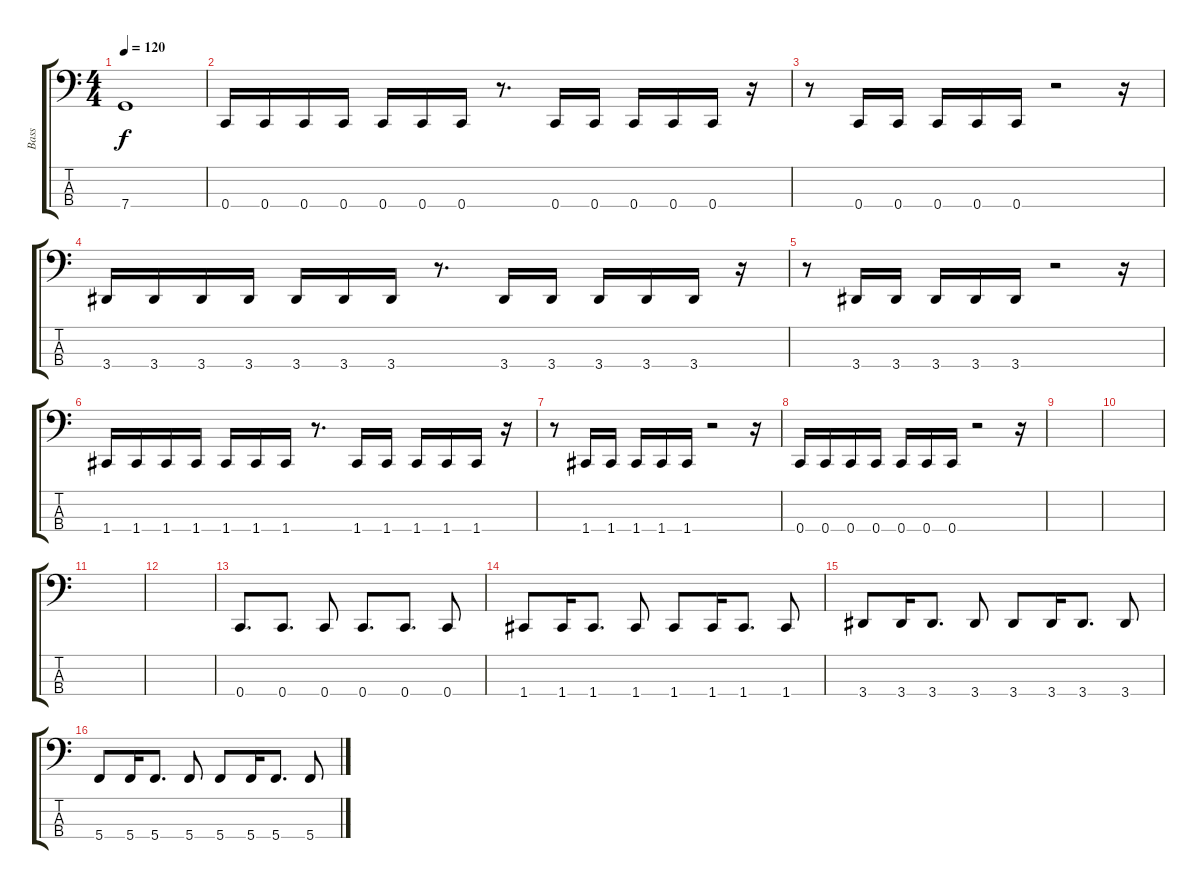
\track ("Bass" "Bass") {instrument electricbasspick}
\staff {score tabs}
\tuning (F2 C2 G1 C1) {hide}
\ts (4 4)
\tempo 120
\clef f4
\ks c
7.4.1{dy f} |
0.4.16 0.4.16 0.4.16 0.4.16 0.4.16 0.4.16 0.4.16 r.8{d} 0.4.16 0.4.16 0.4.16 0.4.16 0.4.16 r.16 |
r.8 0.4.16 0.4.16 0.4.16 0.4.16 0.4.16 r.2 r.16 |
3.4.16 3.4.16 3.4.16 3.4.16 3.4.16 3.4.16 3.4.16 r.8{d} 3.4.16 3.4.16 3.4.16 3.4.16 3.4.16 r.16 |
r.8 3.4.16 3.4.16 3.4.16 3.4.16 3.4.16 r.2 r.16 |
1.4.16 1.4.16 1.4.16 1.4.16 1.4.16 1.4.16 1.4.16 r.8{d} 1.4.16 1.4.16 1.4.16 1.4.16 1.4.16 r.16 |
r.8 1.4.16 1.4.16 1.4.16 1.4.16 1.4.16 r.2 r.16 |
0.4.16 0.4.16 0.4.16 0.4.16 0.4.16 0.4.16 0.4.16 r.2 r.16 |
|
|
|
|
0.4.8{d} 0.4.8{d} 0.4.8 0.4.8{d} 0.4.8{d} 0.4.8 |
1.4.8 1.4.16 1.4.8{d} 1.4.8 1.4.8 1.4.16 1.4.8{d} 1.4.8 |
3.4.8 3.4.16 3.4.8{d} 3.4.8 3.4.8 3.4.16 3.4.8{d} 3.4.8 |
5.4.8 5.4.16 5.4.8{d} 5.4.8 5.4.8 5.4.16 5.4.8{d} 5.4.8
